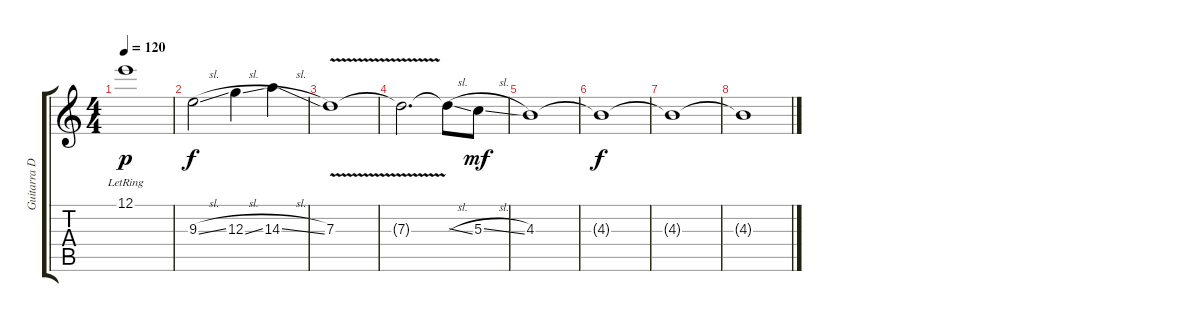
\track ("Guitarra Distorsion" "Guitarra D") {instrument overdrivenguitar}
\staff {score tabs}
\tuning (E4 B3 G3 D3 A2 E2) {hide}
\ts (4 4)
\tempo 120
\clef g2
\ks c
12.1{lr}.1{dy p} |
9.3{sl}.2{dy f} 12.3{sl}.4 14.3{sl}.4 |
7.3{v}.1 |
7.3{t}.2{d} 7.3{sl t}.8 5.3{sl}.8{dy mf} |
4.3.1 |
4.3{t}.1{dy f} |
4.3{t}.1 |
4.3{t}.1
